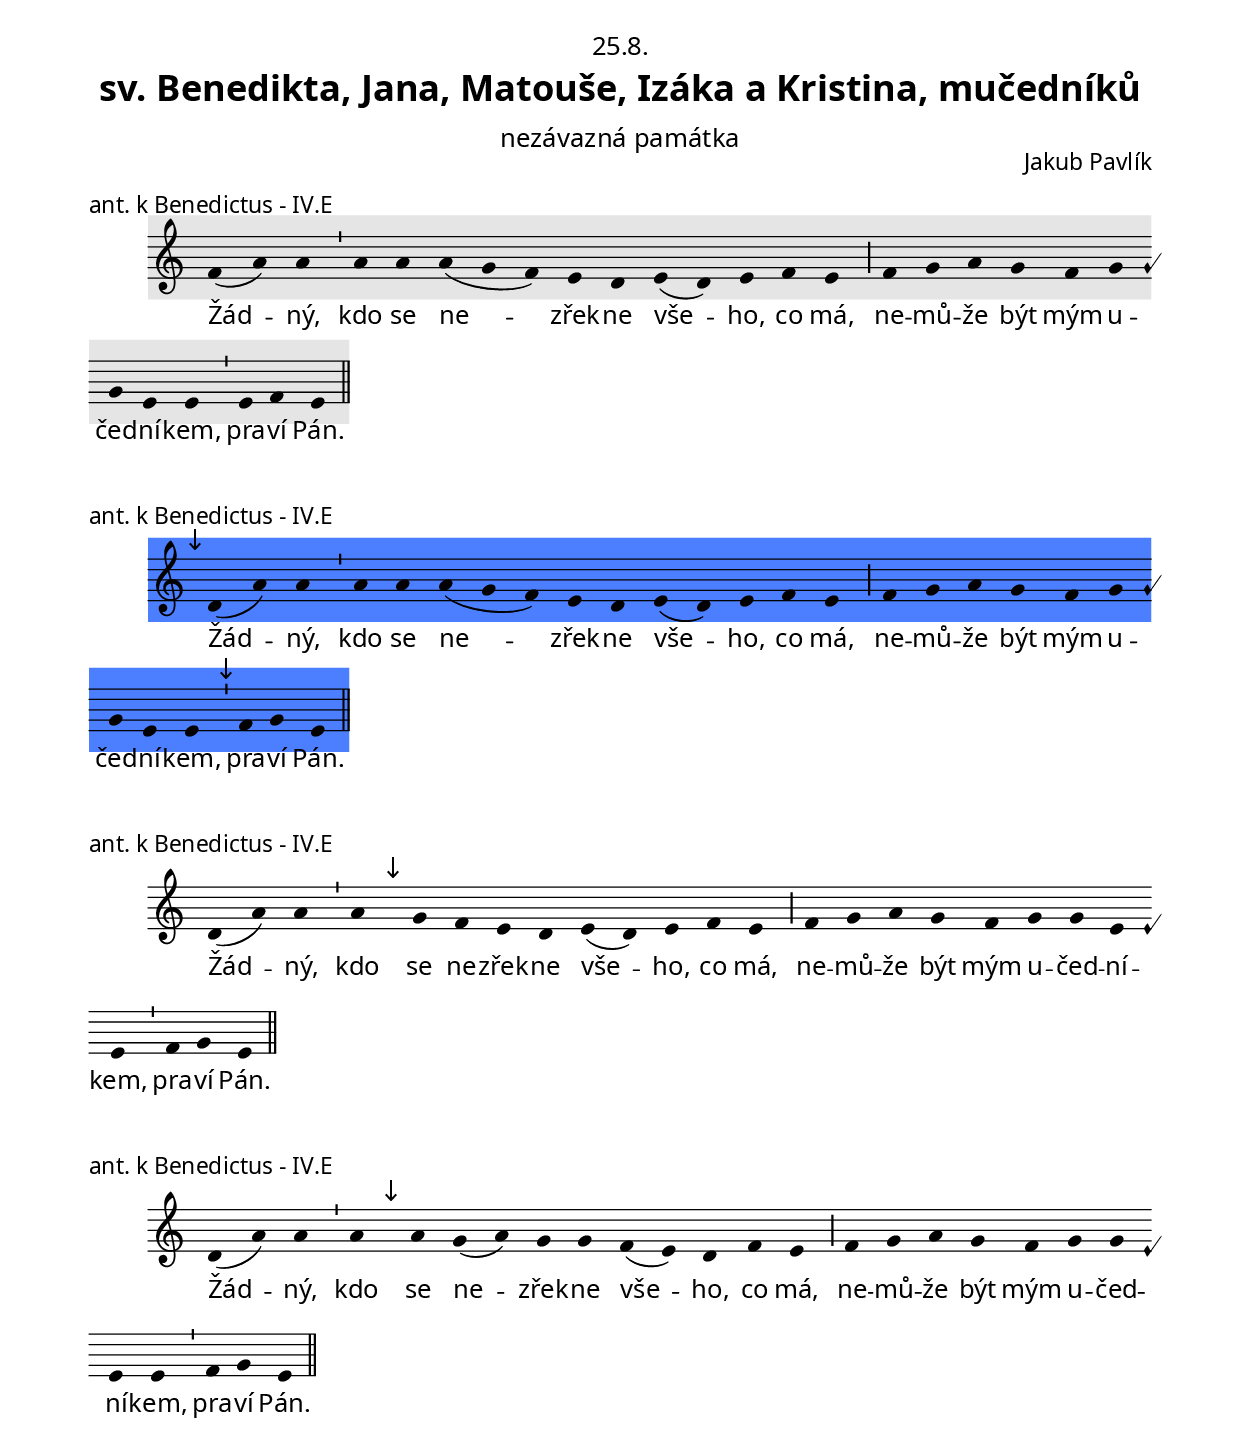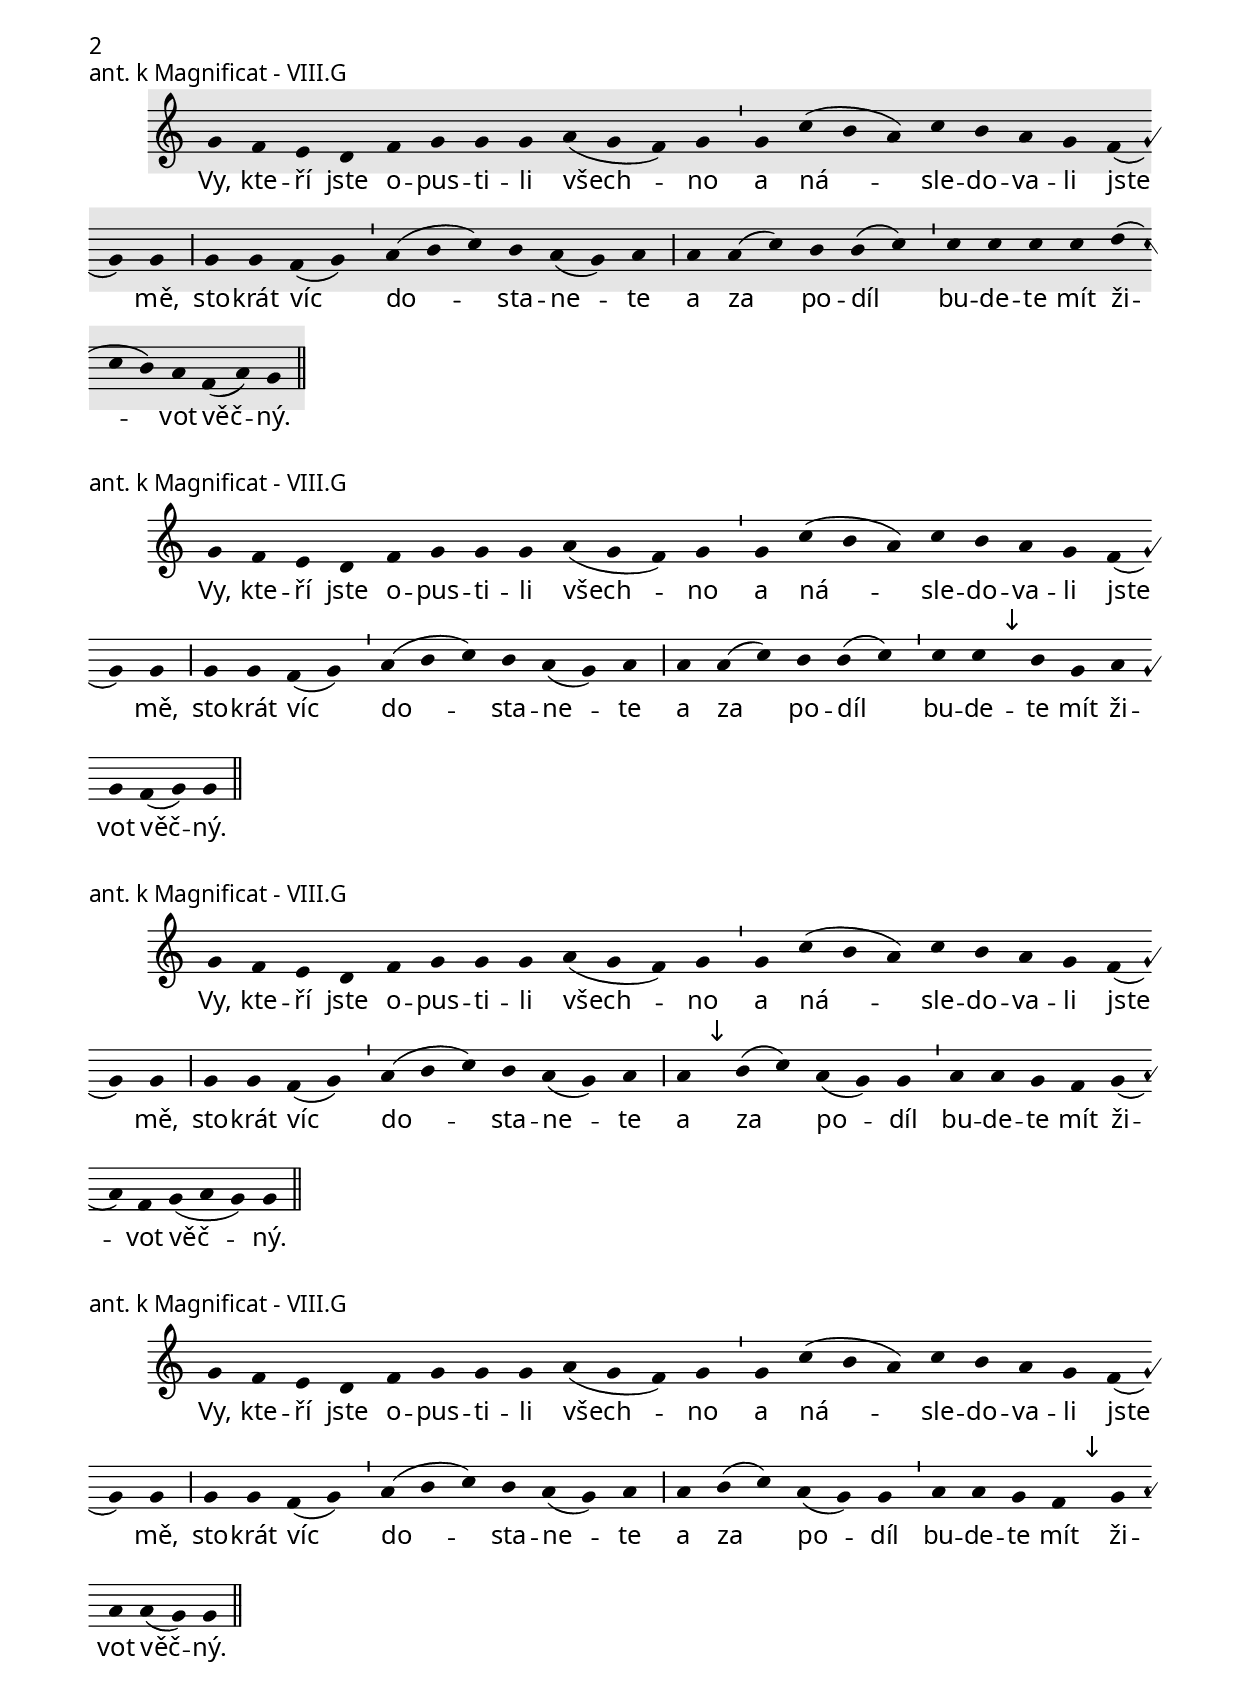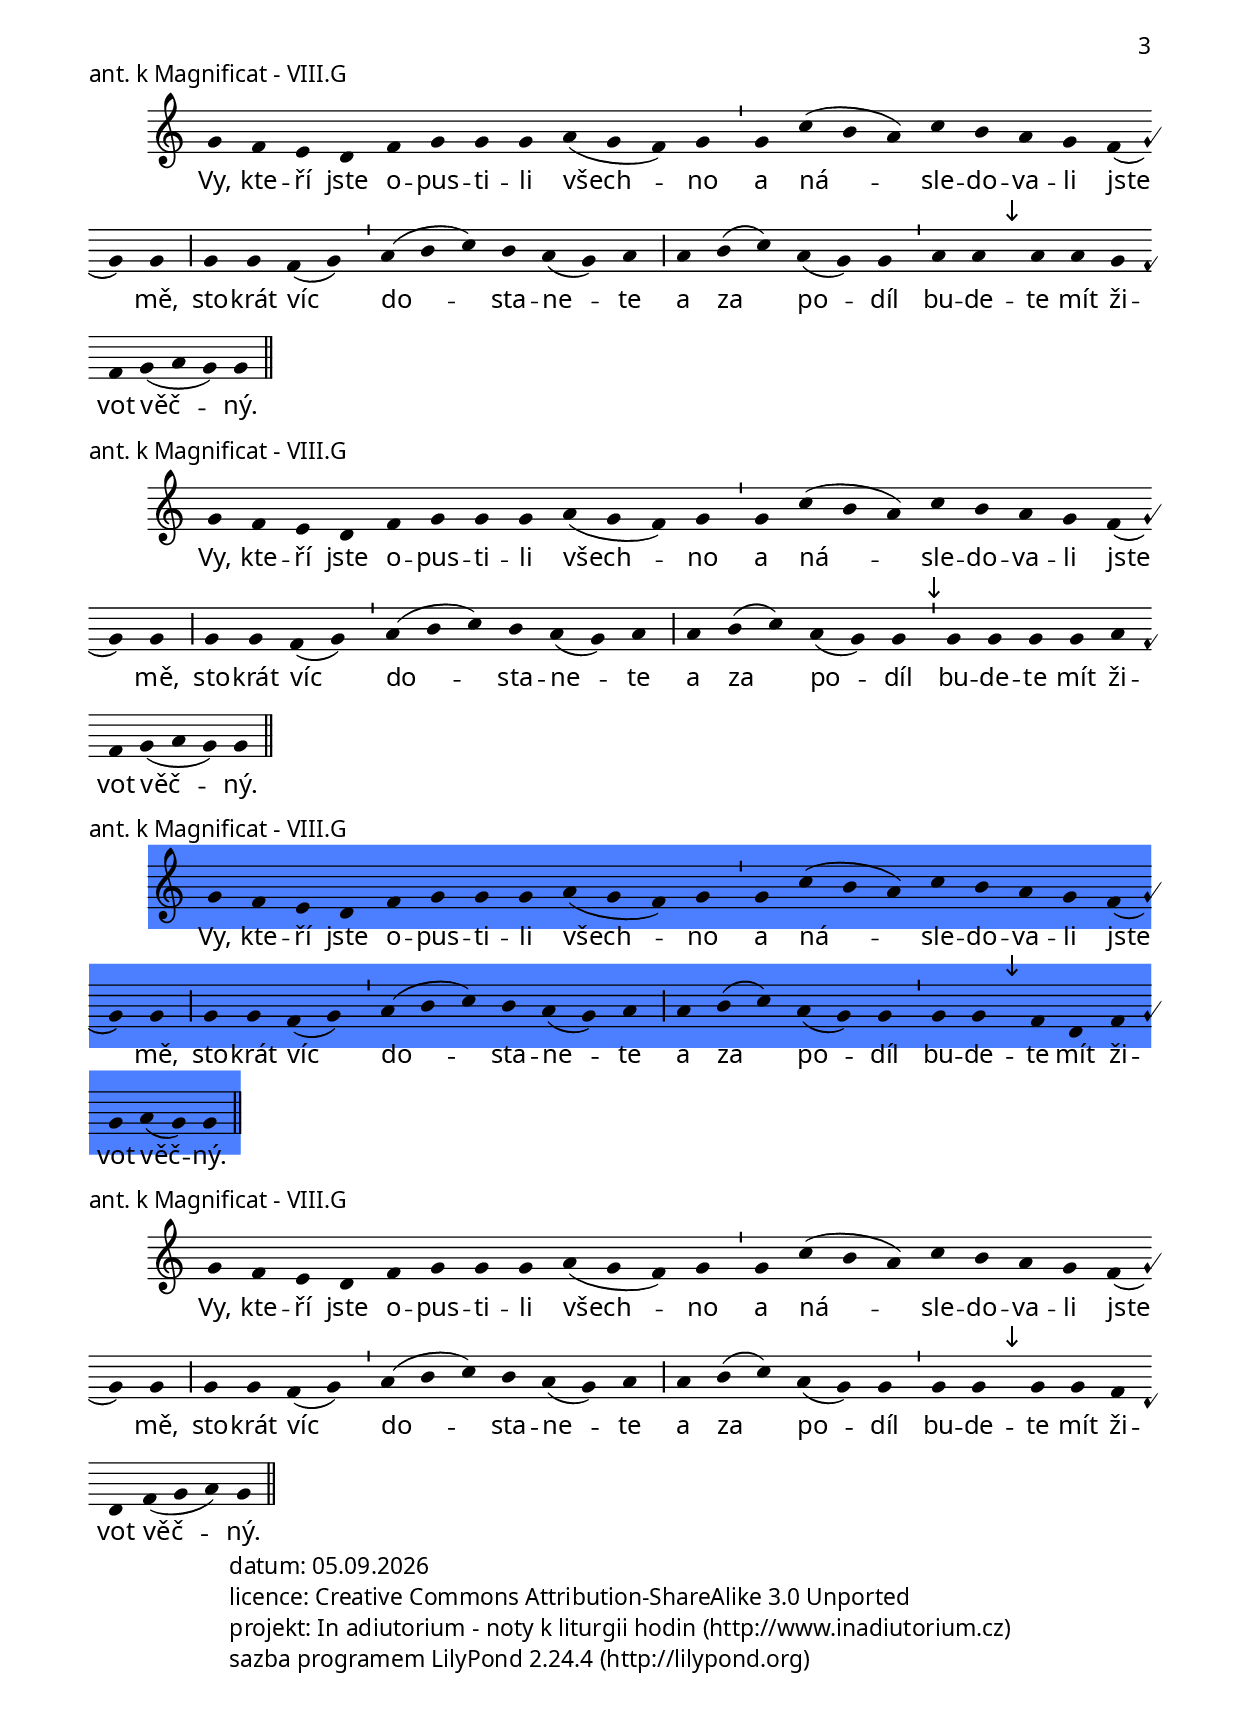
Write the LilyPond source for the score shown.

\version "2.15.40"

\include "../spolecne.ly"
\include "../dilyresponsorii.ly"

\header {
  title = \markup\titleSvatek
            "sv. Benedikta, Jana, Matouše, Izáka a Kristina, mučedníků"
            "nezávazná památka"
            25.8.
  composer = "Jakub Pavlík"
}

\score {
  \relative c' {
    \zvyraznovacSedy
    \choralniRezim
    f4( a) a \barMin a a a( g f) e d e( d) e f e \barMaior
    f g a g f g g e e \barMin e f e \barFinalis
  }
  \addlyrics {
    Žád -- ný, kdo se ne -- zřek -- ne vše -- ho, co má,
    ne -- mů -- že být mým u -- čed -- ní -- kem, pra -- ví Pán.
  }
  \header {
    quid = "ant. k Benedictus"
    modus = "IV"
    differentia = "E"
    psalmus = ""
    id = "aben"
    piece = \markup {\sestavTitulekBezZalmu}
  }
}

\score {
  \relative c' {
    \zvyraznovacModry
    \choralniRezim
    \mark\sipka d4( a') a \barMin a a a( g f) e d e( d) e f e \barMaior
    f g a g f g g e e \barMin \mark\sipka f g e \barFinalis
  }
  \addlyrics {
    Žád -- ný, kdo se ne -- zřek -- ne vše -- ho, co má,
    ne -- mů -- že být mým u -- čed -- ní -- kem, pra -- ví Pán.
  }
  \header {
    quid = "ant. k Benedictus"
    modus = "IV"
    differentia = "E"
    psalmus = ""
    id = "aben"
    piece = \markup {\sestavTitulekBezZalmu}
  }
}

\score {
  \relative c' {
    \choralniRezim
    d4( a') a \barMin a \mark\sipka g f e d e( d) e f e \barMaior
    f g a g f g g e e \barMin f g e \barFinalis
  }
  \addlyrics {
    Žád -- ný, kdo se ne -- zřek -- ne vše -- ho, co má,
    ne -- mů -- že být mým u -- čed -- ní -- kem, pra -- ví Pán.
  }
  \header {
    quid = "ant. k Benedictus"
    modus = "IV"
    differentia = "E"
    psalmus = ""
    id = "aben"
    piece = \markup {\sestavTitulekBezZalmu}
  }
}

\score {
  \relative c' {
    \choralniRezim
    d4( a') a \barMin a \mark\sipka a g( a) g g f( e) d f e \barMaior
    f g a g f g g e e \barMin f g e \barFinalis
  }
  \addlyrics {
    Žád -- ný, kdo se ne -- zřek -- ne vše -- ho, co má,
    ne -- mů -- že být mým u -- čed -- ní -- kem, pra -- ví Pán.
  }
  \header {
    quid = "ant. k Benedictus"
    modus = "IV"
    differentia = "E"
    psalmus = ""
    id = "aben"
    piece = \markup {\sestavTitulekBezZalmu}
  }
}

\pageBreak

\score {
  \relative c'' {
    \zvyraznovacSedy
    \choralniRezim
    g f e d f g g g a( g f) g \barMin
    g c( b a) c b a g f( g) g \barMaior
    g g f( g) \barMin a( b c) b a( g) a \barMaior
    a a( c) b b( c) \barMin c c c c d( c b) a f( a) g \barFinalis
  }
  \addlyrics {
    Vy, kte -- ří jste o -- pus -- ti -- li všech -- no
    a ná -- sle -- do -- va -- li jste mě,
    sto -- krát víc do -- sta -- ne -- te
    a za po -- díl bu -- de -- te mít ži -- vot věč -- ný.
  }
  \header {
    quid = "ant. k Magnificat"
    modus = "VIII"
    differentia = "G"
    psalmus = ""
    id = "amag"
    piece = \markup {\sestavTitulekBezZalmu}
  }
}

\score {
  \relative c'' {
    \choralniRezim
    g f e d f g g g a( g f) g \barMin
    g c( b a) c b a g f( g) g \barMaior
    g g f( g) \barMin a( b c) b a( g) a \barMaior
    a a( c) b b( c) \barMin c c \mark\sipka b g a g f( g) g \barFinalis
  }
  \addlyrics {
    Vy, kte -- ří jste o -- pus -- ti -- li všech -- no
    a ná -- sle -- do -- va -- li jste mě,
    sto -- krát víc do -- sta -- ne -- te
    a za po -- díl bu -- de -- te mít ži -- vot věč -- ný.
  }
  \header {
    quid = "ant. k Magnificat"
    modus = "VIII"
    differentia = "G"
    psalmus = ""
    id = "amag"
    piece = \markup {\sestavTitulekBezZalmu}
  }
}

\score {
  \relative c'' {
    \choralniRezim
    g f e d f g g g a( g f) g \barMin
    g c( b a) c b a g f( g) g \barMaior
    g g f( g) \barMin a( b c) b a( g) a \barMaior
    a \mark\sipka b( c) a( g) g \barMin a a g f g( a) f g( a g) g \barFinalis
  }
  \addlyrics {
    Vy, kte -- ří jste o -- pus -- ti -- li všech -- no
    a ná -- sle -- do -- va -- li jste mě,
    sto -- krát víc do -- sta -- ne -- te
    a za po -- díl bu -- de -- te mít ži -- vot věč -- ný.
  }
  \header {
    quid = "ant. k Magnificat"
    modus = "VIII"
    differentia = "G"
    psalmus = ""
    id = "amag"
    piece = \markup {\sestavTitulekBezZalmu}
  }
}

\score {
  \relative c'' {
    \choralniRezim
    g f e d f g g g a( g f) g \barMin
    g c( b a) c b a g f( g) g \barMaior
    g g f( g) \barMin a( b c) b a( g) a \barMaior
    a b( c) a( g) g \barMin a a g f \mark\sipka g a a( g) g \barFinalis
  }
  \addlyrics {
    Vy, kte -- ří jste o -- pus -- ti -- li všech -- no
    a ná -- sle -- do -- va -- li jste mě,
    sto -- krát víc do -- sta -- ne -- te
    a za po -- díl bu -- de -- te mít ži -- vot věč -- ný.
  }
  \header {
    quid = "ant. k Magnificat"
    modus = "VIII"
    differentia = "G"
    psalmus = ""
    id = "amag"
    piece = \markup {\sestavTitulekBezZalmu}
  }
}

\score {
  \relative c'' {
    \choralniRezim
    g f e d f g g g a( g f) g \barMin
    g c( b a) c b a g f( g) g \barMaior
    g g f( g) \barMin a( b c) b a( g) a \barMaior
    a b( c) a( g) g \barMin a a \mark\sipka a a g f g( a g) g \barFinalis
  }
  \addlyrics {
    Vy, kte -- ří jste o -- pus -- ti -- li všech -- no
    a ná -- sle -- do -- va -- li jste mě,
    sto -- krát víc do -- sta -- ne -- te
    a za po -- díl bu -- de -- te mít ži -- vot věč -- ný.
  }
  \header {
    quid = "ant. k Magnificat"
    modus = "VIII"
    differentia = "G"
    psalmus = ""
    id = "amag"
    piece = \markup {\sestavTitulekBezZalmu}
  }
}

\score {
  \relative c'' {
    \choralniRezim
    g f e d f g g g a( g f) g \barMin
    g c( b a) c b a g f( g) g \barMaior
    g g f( g) \barMin a( b c) b a( g) a \barMaior
    a b( c) a( g) g \barMin \mark\sipka g g g g a f g( a g) g \barFinalis
  }
  \addlyrics {
    Vy, kte -- ří jste o -- pus -- ti -- li všech -- no
    a ná -- sle -- do -- va -- li jste mě,
    sto -- krát víc do -- sta -- ne -- te
    a za po -- díl bu -- de -- te mít ži -- vot věč -- ný.
  }
  \header {
    quid = "ant. k Magnificat"
    modus = "VIII"
    differentia = "G"
    psalmus = ""
    id = "amag"
    piece = \markup {\sestavTitulekBezZalmu}
  }
}

\score {
  \relative c'' {
    \zvyraznovacModry
    \choralniRezim
    g f e d f g g g a( g f) g \barMin
    g c( b a) c b a g f( g) g \barMaior
    g g f( g) \barMin a( b c) b a( g) a \barMaior
    a b( c) a( g) g \barMin g g \mark\sipka f d f g a( g) g \barFinalis
  }
  \addlyrics {
    Vy, kte -- ří jste o -- pus -- ti -- li všech -- no
    a ná -- sle -- do -- va -- li jste mě,
    sto -- krát víc do -- sta -- ne -- te
    a za po -- díl bu -- de -- te mít ži -- vot věč -- ný.
  }
  \header {
    quid = "ant. k Magnificat"
    modus = "VIII"
    differentia = "G"
    psalmus = ""
    id = "amag"
    piece = \markup {\sestavTitulekBezZalmu}
  }
}

\score {
  \relative c'' {
    \choralniRezim
    g f e d f g g g a( g f) g \barMin
    g c( b a) c b a g f( g) g \barMaior
    g g f( g) \barMin a( b c) b a( g) a \barMaior
    a b( c) a( g) g \barMin g g \mark\sipka g g f d f( g a) g \barFinalis
  }
  \addlyrics {
    Vy, kte -- ří jste o -- pus -- ti -- li všech -- no
    a ná -- sle -- do -- va -- li jste mě,
    sto -- krát víc do -- sta -- ne -- te
    a za po -- díl bu -- de -- te mít ži -- vot věč -- ný.
  }
  \header {
    quid = "ant. k Magnificat"
    modus = "VIII"
    differentia = "G"
    psalmus = ""
    id = "amag"
    piece = \markup {\sestavTitulekBezZalmu}
  }
}